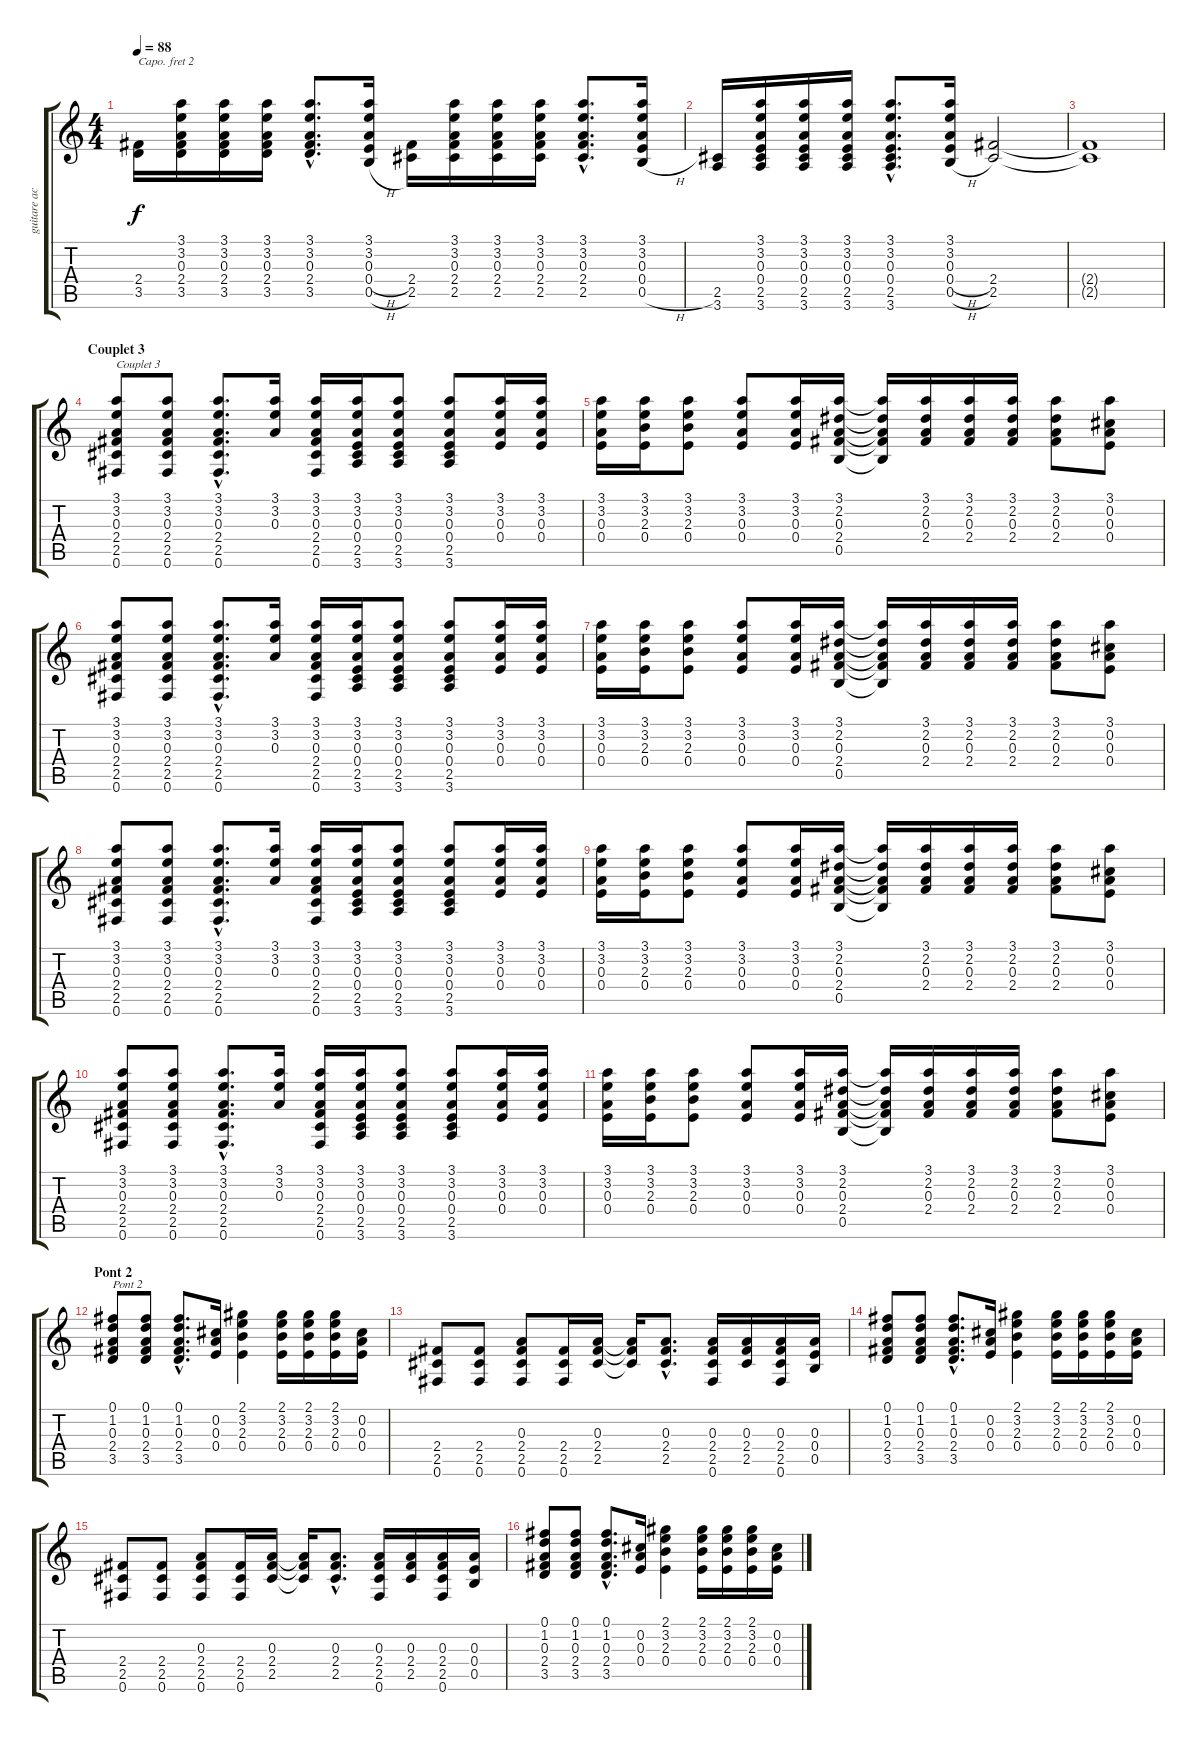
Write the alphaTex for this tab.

\track ("guitare acoustique" "guitare ac") {instrument acousticguitarsteel}
\staff {score tabs}
\capo 2
\tuning (E4 B3 G3 D3 A2 E2) {hide}
\ts (4 4)
\tempo 88
\clef g2
\ks c
(2.4 3.5).16{dy f} (3.1 3.2 0.3 2.4 3.5).16 (3.1 3.2 0.3 2.4 3.5).16 (3.1 3.2 0.3 2.4 3.5).16 (3.1{hac} 3.2{hac} 0.3{hac} 2.4{hac} 3.5{hac}).8{d} (3.1 3.2 0.3 0.4{h} 0.5{h}).16 (2.4 2.5).16 (3.1 3.2 0.3 2.4 2.5).16 (3.1 3.2 0.3 2.4 2.5).16 (3.1 3.2 0.3 2.4 2.5).16 (3.1{hac} 3.2{hac} 0.3{hac} 2.4{hac} 2.5{hac}).8{d} (3.1 3.2 0.3 0.4 0.5{h}).16 |
(2.5 3.6).16 (3.1 3.2 0.3 0.4 2.5 3.6).16 (3.1 3.2 0.3 0.4 2.5 3.6).16 (3.1 3.2 0.3 0.4 2.5 3.6).16 (3.1{hac} 3.2{hac} 0.3{hac} 0.4{hac} 2.5{hac} 3.6{hac}).8{d} (3.1 3.2 0.3 0.4{h} 0.5{h}).16 (2.4 2.5).2 |
(2.4{t} 2.5{t}).1 |
\section ("" "Couplet 3")
(3.1 3.2 0.3 2.4 2.5 0.6).8{txt "Couplet 3"} (3.1 3.2 0.3 2.4 2.5 0.6).8 (3.1{hac} 3.2{hac} 0.3{hac} 2.4{hac} 2.5{hac} 0.6{hac}).8{d} (3.1 3.2 0.3).16 (3.1 3.2 0.3 2.4 2.5 0.6).16 (3.1 3.2 0.3 0.4 2.5 3.6).16 (3.1 3.2 0.3 0.4 2.5 3.6).8 (3.1 3.2 0.3 0.4 2.5 3.6).8 (3.1 3.2 0.3 0.4).16 (3.1 3.2 0.3 0.4).16 |
(3.1 3.2 0.3 0.4).16 (3.1 3.2 2.3 0.4).16 (3.1 3.2 2.3 0.4).8 (3.1 3.2 0.3 0.4).8 (3.1 3.2 0.3 0.4).16 (3.1 2.2 0.3 2.4 0.5).16 (3.1{t} 2.2{t} 0.3{t} 2.4{t} 0.5{t}).16 (3.1 2.2 0.3 2.4).16 (3.1 2.2 0.3 2.4).16 (3.1 2.2 0.3 2.4).16 (3.1 2.2 0.3 2.4).8 (3.1 0.2 0.3 0.4).8 |
(3.1 3.2 0.3 2.4 2.5 0.6).8 (3.1 3.2 0.3 2.4 2.5 0.6).8 (3.1{hac} 3.2{hac} 0.3{hac} 2.4{hac} 2.5{hac} 0.6{hac}).8{d} (3.1 3.2 0.3).16 (3.1 3.2 0.3 2.4 2.5 0.6).16 (3.1 3.2 0.3 0.4 2.5 3.6).16 (3.1 3.2 0.3 0.4 2.5 3.6).8 (3.1 3.2 0.3 0.4 2.5 3.6).8 (3.1 3.2 0.3 0.4).16 (3.1 3.2 0.3 0.4).16 |
(3.1 3.2 0.3 0.4).16 (3.1 3.2 2.3 0.4).16 (3.1 3.2 2.3 0.4).8 (3.1 3.2 0.3 0.4).8 (3.1 3.2 0.3 0.4).16 (3.1 2.2 0.3 2.4 0.5).16 (3.1{t} 2.2{t} 0.3{t} 2.4{t} 0.5{t}).16 (3.1 2.2 0.3 2.4).16 (3.1 2.2 0.3 2.4).16 (3.1 2.2 0.3 2.4).16 (3.1 2.2 0.3 2.4).8 (3.1 0.2 0.3 0.4).8 |
(3.1 3.2 0.3 2.4 2.5 0.6).8 (3.1 3.2 0.3 2.4 2.5 0.6).8 (3.1{hac} 3.2{hac} 0.3{hac} 2.4{hac} 2.5{hac} 0.6{hac}).8{d} (3.1 3.2 0.3).16 (3.1 3.2 0.3 2.4 2.5 0.6).16 (3.1 3.2 0.3 0.4 2.5 3.6).16 (3.1 3.2 0.3 0.4 2.5 3.6).8 (3.1 3.2 0.3 0.4 2.5 3.6).8 (3.1 3.2 0.3 0.4).16 (3.1 3.2 0.3 0.4).16 |
(3.1 3.2 0.3 0.4).16 (3.1 3.2 2.3 0.4).16 (3.1 3.2 2.3 0.4).8 (3.1 3.2 0.3 0.4).8 (3.1 3.2 0.3 0.4).16 (3.1 2.2 0.3 2.4 0.5).16 (3.1{t} 2.2{t} 0.3{t} 2.4{t} 0.5{t}).16 (3.1 2.2 0.3 2.4).16 (3.1 2.2 0.3 2.4).16 (3.1 2.2 0.3 2.4).16 (3.1 2.2 0.3 2.4).8 (3.1 0.2 0.3 0.4).8 |
(3.1 3.2 0.3 2.4 2.5 0.6).8 (3.1 3.2 0.3 2.4 2.5 0.6).8 (3.1{hac} 3.2{hac} 0.3{hac} 2.4{hac} 2.5{hac} 0.6{hac}).8{d} (3.1 3.2 0.3).16 (3.1 3.2 0.3 2.4 2.5 0.6).16 (3.1 3.2 0.3 0.4 2.5 3.6).16 (3.1 3.2 0.3 0.4 2.5 3.6).8 (3.1 3.2 0.3 0.4 2.5 3.6).8 (3.1 3.2 0.3 0.4).16 (3.1 3.2 0.3 0.4).16 |
(3.1 3.2 0.3 0.4).16 (3.1 3.2 2.3 0.4).16 (3.1 3.2 2.3 0.4).8 (3.1 3.2 0.3 0.4).8 (3.1 3.2 0.3 0.4).16 (3.1 2.2 0.3 2.4 0.5).16 (3.1{t} 2.2{t} 0.3{t} 2.4{t} 0.5{t}).16 (3.1 2.2 0.3 2.4).16 (3.1 2.2 0.3 2.4).16 (3.1 2.2 0.3 2.4).16 (3.1 2.2 0.3 2.4).8 (3.1 0.2 0.3 0.4).8 |
\section ("" "Pont 2")
(0.1 1.2 0.3 2.4 3.5).8{txt "Pont 2"} (0.1 1.2 0.3 2.4 3.5).8 (0.1{hac} 1.2{hac} 0.3{hac} 2.4{hac} 3.5{hac}).8{d} (0.2 0.3 0.4).16 (2.1 3.2 2.3 0.4).4 (2.1 3.2 2.3 0.4).16 (2.1 3.2 2.3 0.4).16 (2.1 3.2 2.3 0.4).16 (0.2 0.3 0.4).16 |
(2.4 2.5 0.6).8 (2.4 2.5 0.6).8 (0.3 2.4 2.5 0.6).8 (2.4 2.5 0.6).16 (0.3 2.4 2.5).16 (0.3{t} 2.4{t} 2.5{t}).16 (0.3{hac} 2.4{hac} 2.5{hac}).8{d} (0.3 2.4 2.5 0.6).16 (0.3 2.4 2.5).16 (0.3 2.4 2.5 0.6).16 (0.3 0.4 0.5).16 |
(0.1 1.2 0.3 2.4 3.5).8 (0.1 1.2 0.3 2.4 3.5).8 (0.1{hac} 1.2{hac} 0.3{hac} 2.4{hac} 3.5{hac}).8{d} (0.2 0.3 0.4).16 (2.1 3.2 2.3 0.4).4 (2.1 3.2 2.3 0.4).16 (2.1 3.2 2.3 0.4).16 (2.1 3.2 2.3 0.4).16 (0.2 0.3 0.4).16 |
(2.4 2.5 0.6).8 (2.4 2.5 0.6).8 (0.3 2.4 2.5 0.6).8 (2.4 2.5 0.6).16 (0.3 2.4 2.5).16 (0.3{t} 2.4{t} 2.5{t}).16 (0.3{hac} 2.4{hac} 2.5{hac}).8{d} (0.3 2.4 2.5 0.6).16 (0.3 2.4 2.5).16 (0.3 2.4 2.5 0.6).16 (0.3 0.4 0.5).16 |
(0.1 1.2 0.3 2.4 3.5).8 (0.1 1.2 0.3 2.4 3.5).8 (0.1{hac} 1.2{hac} 0.3{hac} 2.4{hac} 3.5{hac}).8{d} (0.2 0.3 0.4).16 (2.1 3.2 2.3 0.4).4 (2.1 3.2 2.3 0.4).16 (2.1 3.2 2.3 0.4).16 (2.1 3.2 2.3 0.4).16 (0.2 0.3 0.4).16
